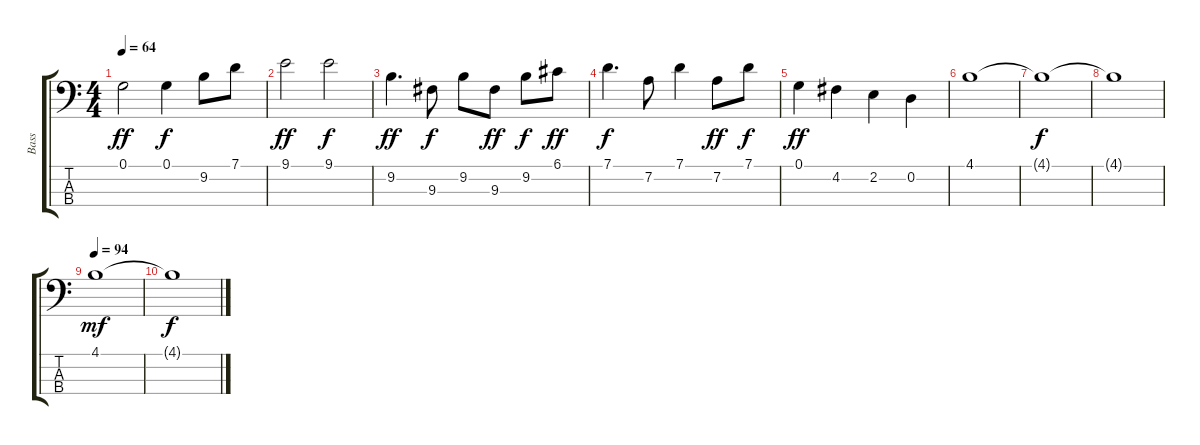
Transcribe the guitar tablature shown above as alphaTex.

\track ("Bass" "Bass") {instrument acousticbass}
\staff {score tabs}
\tuning (G2 D2 A1 E1) {hide}
\ts (4 4)
\tempo 64
\clef f4
\ks c
0.1.2{dy ff} 0.1.4{dy f} 9.2.8 7.1.8 |
9.1.2{dy ff} 9.1.2{dy f} |
9.2.4{d dy ff} 9.3.8{dy f} 9.2.8 9.3.8{dy ff} 9.2.8{dy f} 6.1.8{dy ff} |
7.1.4{d dy f} 7.2.8 7.1.4 7.2.8{dy ff} 7.1.8{dy f} |
0.1.4{dy ff} 4.2.4 2.2.4 0.2.4 |
4.1.1 |
4.1{t}.1{dy f} |
4.1{t}.1 |
\tempo 94
4.1.1{dy mf} |
4.1{t}.1{dy f}
